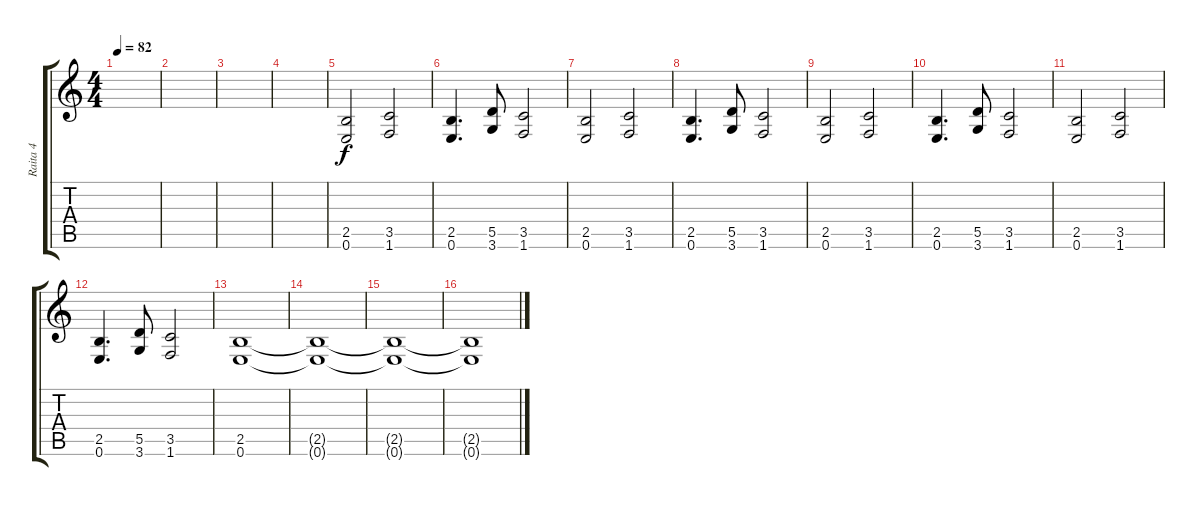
\track ("Raita 4" "Raita 4") {instrument overdrivenguitar}
\staff {score tabs}
\tuning (E4 B3 G3 D3 A2 E2) {hide}
\ts (4 4)
\tempo 82
\clef g2
\ks c
|
|
|
|
(2.5 0.6).2 (3.5 1.6).2 |
(2.5 0.6).4{d} (5.5 3.6).8 (3.5 1.6).2 |
(2.5 0.6).2 (3.5 1.6).2 |
(2.5 0.6).4{d} (5.5 3.6).8 (3.5 1.6).2 |
(2.5 0.6).2 (3.5 1.6).2 |
(2.5 0.6).4{d} (5.5 3.6).8 (3.5 1.6).2 |
(2.5 0.6).2 (3.5 1.6).2 |
(2.5 0.6).4{d} (5.5 3.6).8 (3.5 1.6).2 |
(2.5 0.6).1 |
(2.5{t} 0.6{t}).1 |
(2.5{t} 0.6{t}).1 |
(2.5{t} 0.6{t}).1
